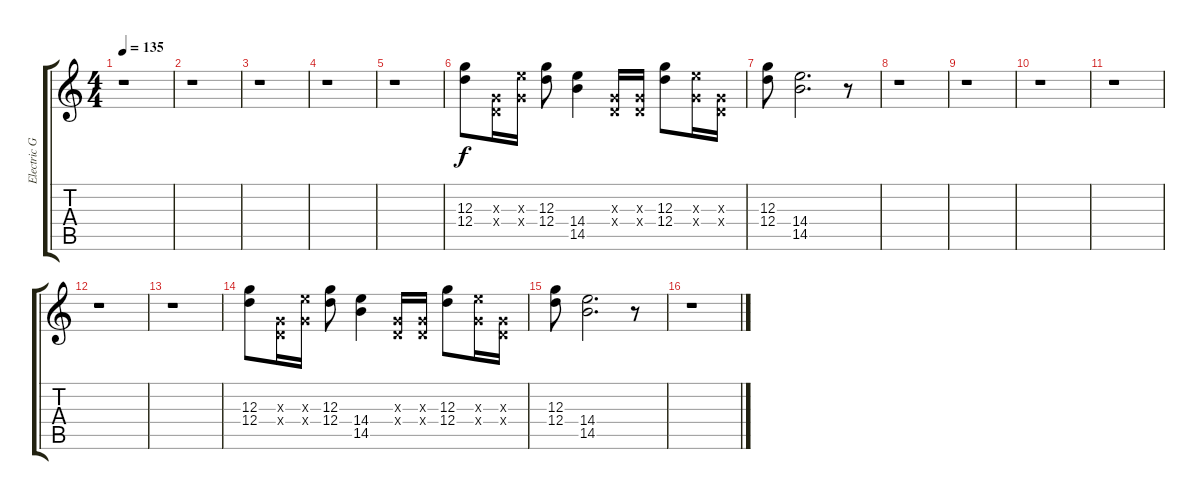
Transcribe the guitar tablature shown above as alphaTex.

\track ("Electric Guitar II" "Electric G") {instrument distortionguitar}
\staff {score tabs}
\tuning (E4 B3 G3 D3 A2 E2) {hide}
\ts (4 4)
\tempo 135
\clef g2
\ks c
r.1{dy f} |
r.1 |
r.1 |
r.1 |
r.1 |
(12.3 12.4).8 (0.3{x} 0.4{x}).16 (0.3{x} 14.4{x}).16 (12.3 12.4).8 (14.4 14.5).4 (0.3{x} 0.4{x}).16 (0.3{x} 0.4{x}).16 (12.3 12.4).8 (0.3{x} 14.4{x}).16 (0.3{x} 0.4{x}).16 |
(12.3 12.4).8 (14.4 14.5).2{d} r.8 |
r.1 |
r.1 |
r.1 |
r.1 |
r.1 |
r.1 |
(12.3 12.4).8 (0.3{x} 0.4{x}).16 (0.3{x} 14.4{x}).16 (12.3 12.4).8 (14.4 14.5).4 (0.3{x} 0.4{x}).16 (0.3{x} 0.4{x}).16 (12.3 12.4).8 (0.3{x} 14.4{x}).16 (0.3{x} 0.4{x}).16 |
(12.3 12.4).8 (14.4 14.5).2{d} r.8 |
r.1
